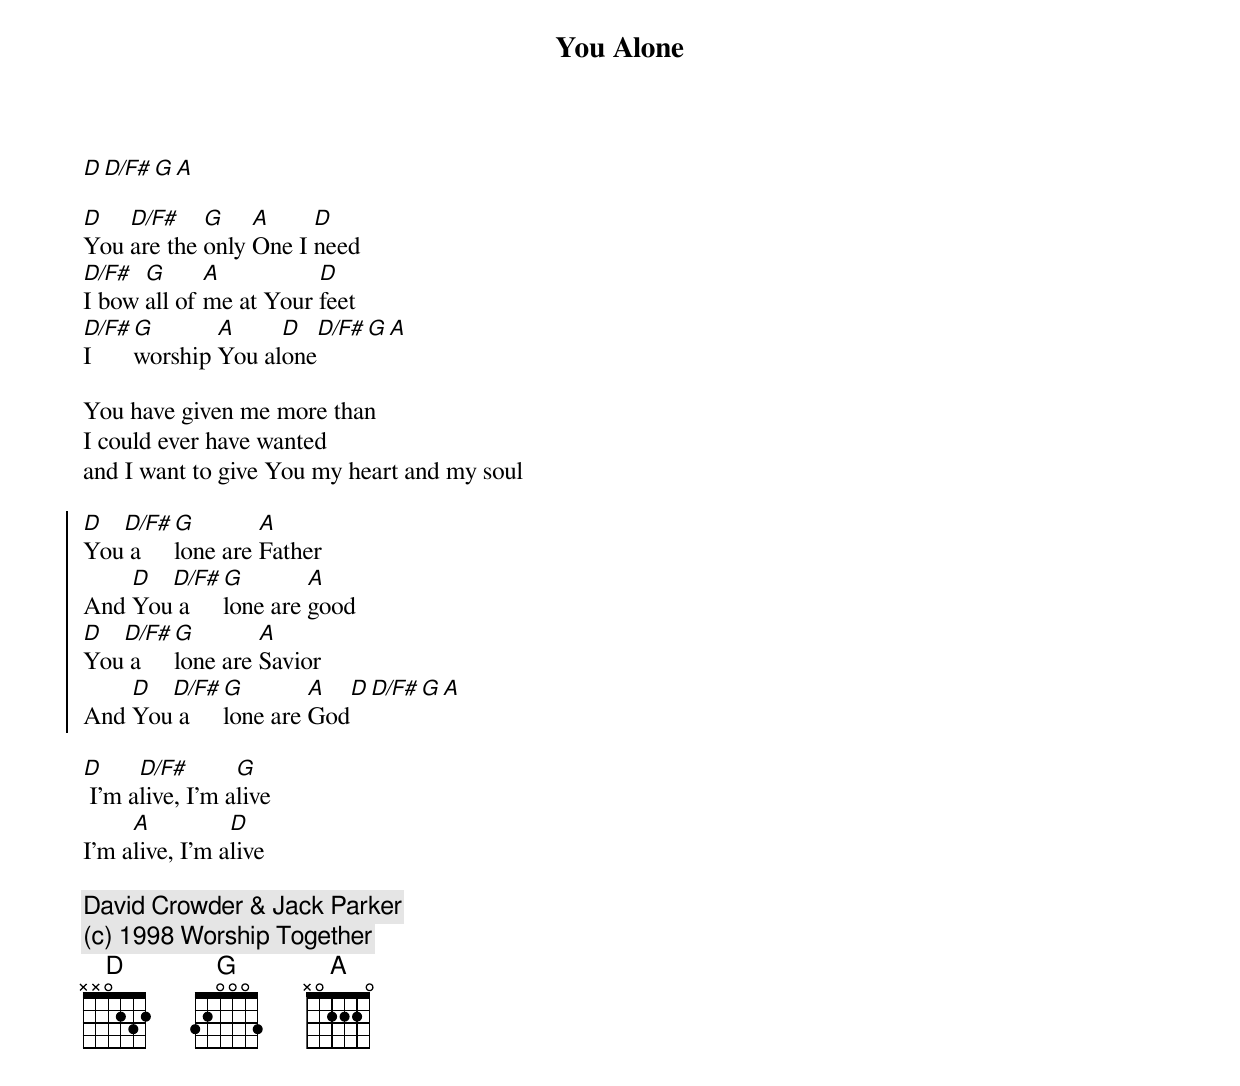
{title:You Alone}

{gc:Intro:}
[D][D/F#][G][A]

[D]You [D/F#]are the [G]only [A]One I [D]need
[D/F#]I bow [G]all of [A]me at Your [D]feet
[D/F#]I [G]worship [A]You al[D]one[D/F#][G][A]

You have given me more than
I could ever have wanted
and I want to give You my heart and my soul

{soc}
[D]You[D/F#] a[G]lone are [A]Father
And [D]You[D/F#] a[G]lone are [A]good
[D]You[D/F#] a[G]lone are [A]Savior
And [D]You[D/F#] a[G]lone are [A]God[D][D/F#][G][A]
{eoc}

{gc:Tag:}
[D] I'm a[D/F#]live, I'm a[G]live
I'm a[A]live, I'm a[D]live

{c:David Crowder & Jack Parker}
{c:(c) 1998 Worship Together}
